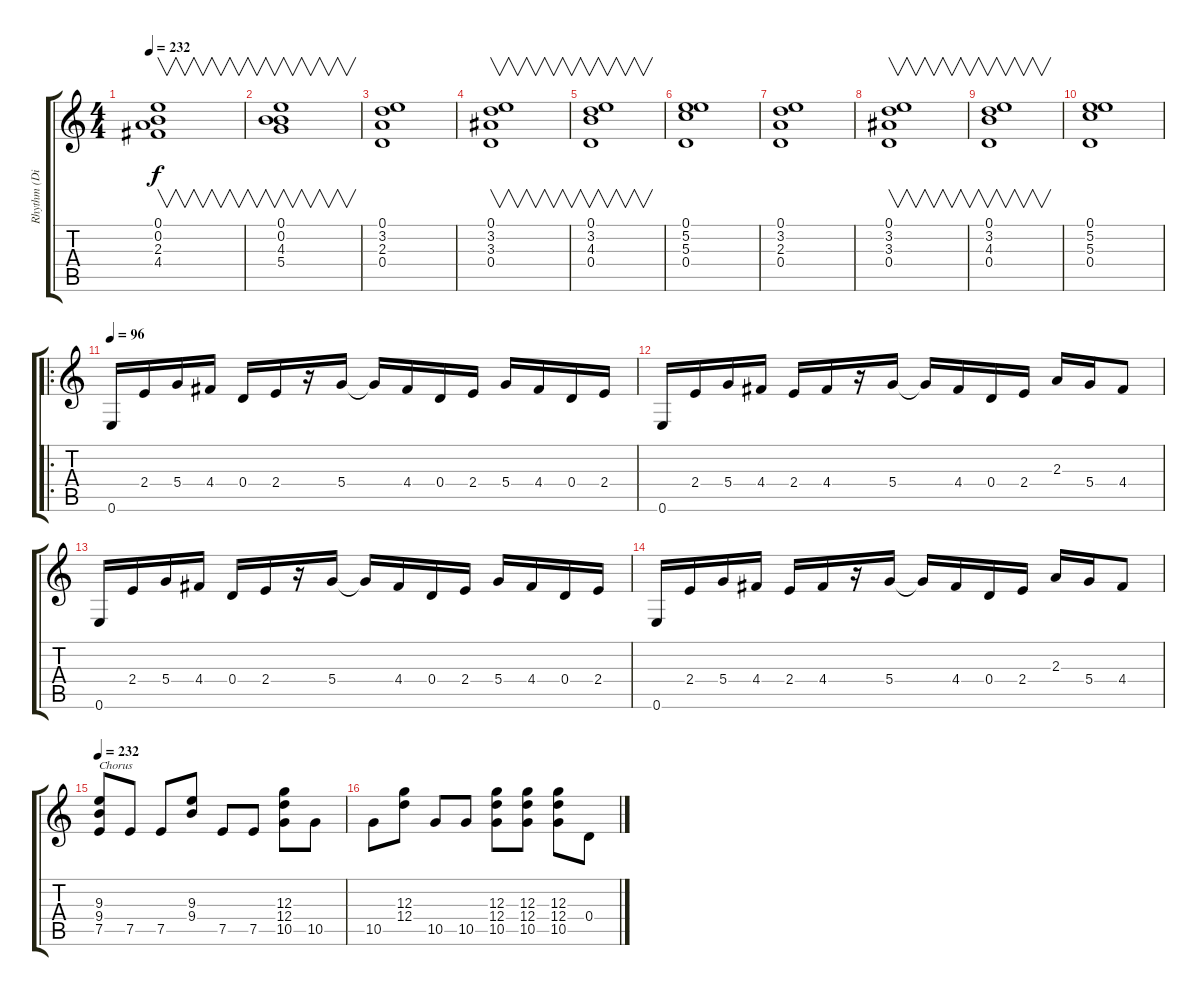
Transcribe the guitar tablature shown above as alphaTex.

\track ("Rhythm (Dist.)" "Rhythm (Di") {instrument distortionguitar}
\staff {score tabs}
\tuning (E4 B3 G3 D3 A2 E2) {hide}
\ts (4 4)
\tempo 232
\clef g2
\ks c
(0.1 0.2 2.3 4.4).1{v dy f} |
(0.1 0.2 4.3 5.4).1{v} |
(0.1 3.2 2.3 0.4).1 |
(0.1 3.2 3.3 0.4).1{v} |
(0.1 3.2 4.3 0.4).1{v} |
(0.1 5.2 5.3 0.4).1 |
(0.1 3.2 2.3 0.4).1 |
(0.1 3.2 3.3 0.4).1{v} |
(0.1 3.2 4.3 0.4).1{v} |
(0.1 5.2 5.3 0.4).1 |
\ro
\tempo 96
0.6.16 2.4.16 5.4.16 4.4.16 0.4.16 2.4.16 r.16 5.4.16 5.4{t}.16 4.4.16 0.4.16 2.4.16 5.4.16 4.4.16 0.4.16 2.4.16 |
0.6.16 2.4.16 5.4.16 4.4.16 2.4.16 4.4.16 r.16 5.4.16 5.4{t}.16 4.4.16 0.4.16 2.4.16 2.3.16 5.4.16 4.4.8 |
0.6.16 2.4.16 5.4.16 4.4.16 0.4.16 2.4.16 r.16 5.4.16 5.4{t}.16 4.4.16 0.4.16 2.4.16 5.4.16 4.4.16 0.4.16 2.4.16 |
0.6.16 2.4.16 5.4.16 4.4.16 2.4.16 4.4.16 r.16 5.4.16 5.4{t}.16 4.4.16 0.4.16 2.4.16 2.3.16 5.4.16 4.4.8 |
\tempo 232
(9.3 9.4 7.5).8{txt "Chorus"} 7.5.8 7.5.8 (9.3 9.4).8 7.5.8 7.5.8 (12.3 12.4 10.5).8 10.5.8 |
10.5.8 (12.3 12.4).8 10.5.8 10.5.8 (12.3 12.4 10.5).8 (12.3 12.4 10.5).8 (12.3 12.4 10.5).8 0.4.8
